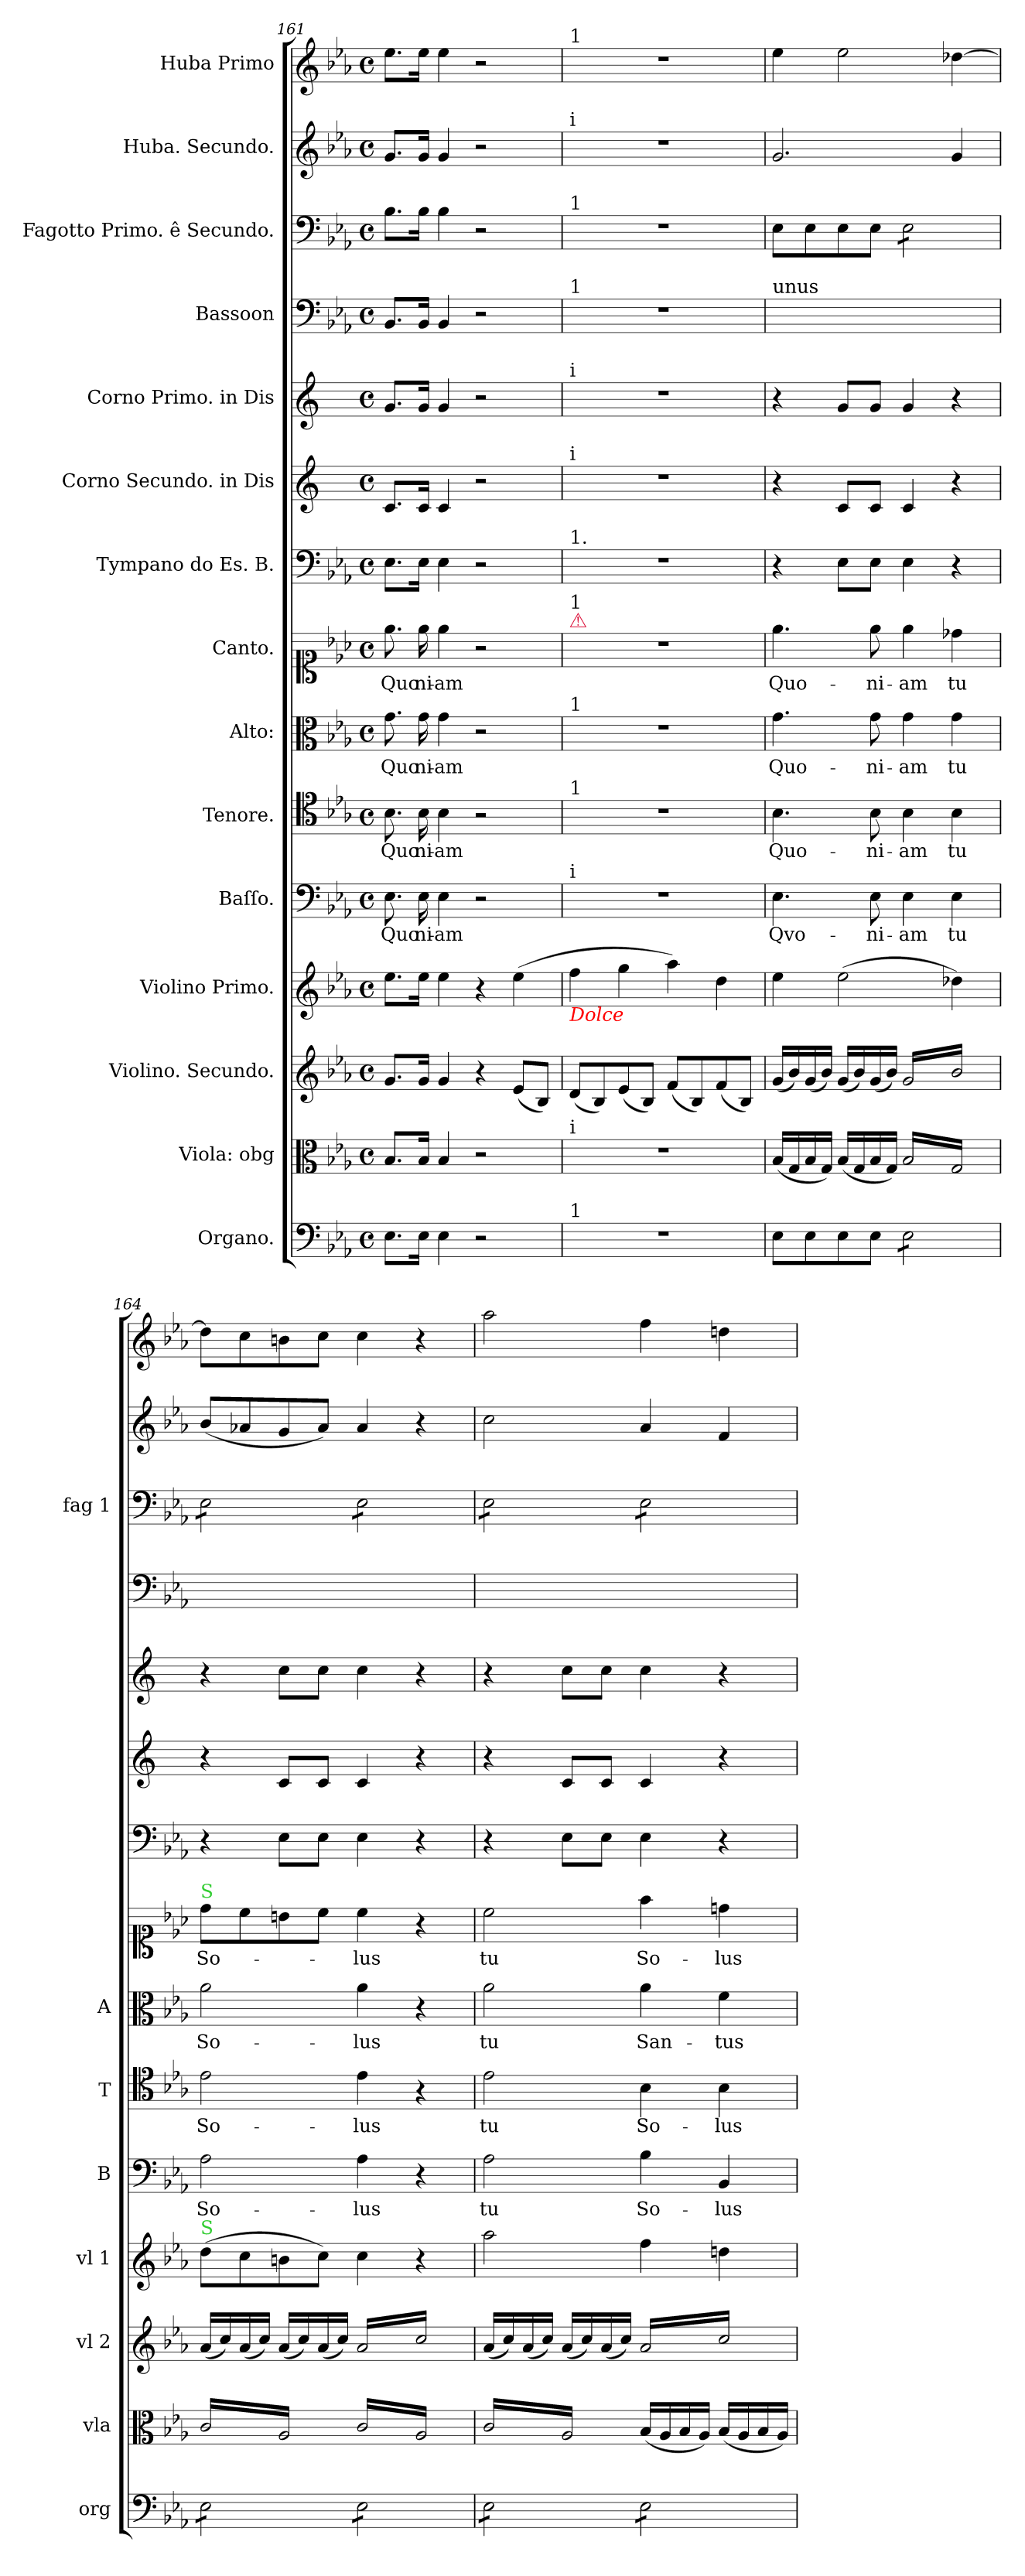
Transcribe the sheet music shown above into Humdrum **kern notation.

**kern	**kern	**kern	**dynam	**kern	**dynam	**kern	**text	**kern	**text	**kern	**text	**kern	**text	**kern	**kern	**kern	**kern	**kern	**kern	**kern
*part15	*part14	*part13	*part13	*part12	*part12	*part11	*part11	*part10	*part10	*part9	*part9	*part8	*part8	*part7	*part6	*part5	*part4	*part3	*part2	*part1
*staff15	*staff14	*staff13	*staff13	*staff12	*staff12	*staff11	*staff11	*staff10	*staff10	*staff9	*staff9	*staff8	*staff8	*staff7	*staff6	*staff5	*staff4	*staff3	*staff2	*staff1
*I"Organo.	*I"Viola: obg	*I"Violino. Secundo.	*	*I"Violino Primo.	*	*I"Baſſo.	*	*I"Tenore.	*	*I"Alto:	*	*I"Canto.	*	*I"Tympano do Es. B.	*I"Corno Secundo. in Dis	*I"Corno Primo. in Dis	*I"Bassoon	*I"Fagotto Primo. ê Secundo.	*I"Huba. Secundo.	*I"Huba Primo
*I'org	*I'vla	*I'vl 2	*	*I'vl 1	*	*I'B	*	*I'T	*	*I'A	*	*	*	*	*	*	*	*I'fag 1	*	*
*clefF4	*clefC3	*clefG2	*	*clefG2	*	*clefF4	*	*clefC4	*	*clefC3	*	*clefC1	*	*clefF4	*clefG2	*clefG2	*clefF4	*clefF4	*clefG2	*clefG2
*	*	*	*	*	*	*	*	*	*	*	*	*	*	*	*ITrd5c9	*ITrd5c9	*	*	*	*
*k[b-e-a-]	*k[b-e-a-]	*k[b-e-a-]	*	*k[b-e-a-]	*	*k[b-e-a-]	*	*k[b-e-a-]	*	*k[b-e-a-]	*	*k[b-e-a-]	*	*k[b-e-a-]	*k[b-e-a-]	*k[b-e-a-]	*k[b-e-a-]	*k[b-e-a-]	*k[b-e-a-]	*k[b-e-a-]
*E-:	*E-:	*E-:	*	*E-:	*	*E-:	*	*	*	*E-:	*	*E-:	*	*	*E-:	*E-:	*	*	*E-:	*E-:
*M4/4	*M4/4	*M4/4	*	*M4/4	*	*M4/4	*	*M4/4	*	*M4/4	*	*M4/4	*	*M4/4	*M4/4	*M4/4	*M4/4	*M4/4	*M4/4	*M4/4
*met(c)	*met(c)	*met(c)	*	*met(c)	*	*met(c)	*	*met(c)	*	*met(c)	*	*met(c)	*	*met(c)	*met(c)	*met(c)	*met(c)	*met(c)	*met(c)	*met(c)
=161	=161	=161	=161	=161	=161	=161	=161	=161	=161	=161	=161	=161	=161	=161	=161	=161	=161	=161	=161	=161
!	!	!	!LO:DY:a	!	!LO:DY:b	!	!LO:LY:i	!	!	!	!	!	!LO:LY:i	!	!	!	!	!	!	!
8.E-\L	8.B-/L	8.g/L	forto	8.ee-\L	forto	8.E-\	Quo-	8.B-\	Quo-	8.g\	Quo-	8.ee-\	Quo-	8.E-\L	8.E-/L	8.B-/L	8.BB-/L	8.B-\L	8.g/L	8.ee-\L
!	!	!	!	!	!	!	!LO:LY:i	!	!	!	!	!	!LO:LY:i	!	!	!	!	!	!	!
16E-\Jk	16B-/Jk	16g/Jk	.	16ee-\Jk	.	16E-\	-ni-	16B-\	-ni-	16g\	-ni-	16ee-\	-ni-	16E-\Jk	16E-/Jk	16B-/Jk	16BB-/Jk	16B-\Jk	16g/Jk	16ee-\Jk
!	!	!	!	!	!	!	!LO:LY:i	!	!	!	!	!	!LO:LY:i	!	!	!	!	!	!	!
4E-\	4B-/	4g/	.	4ee-\	.	4E-\	-am	4B-\	-am	4g\	-am	4ee-\	-am	4E-\	4E-/	4B-/	4BB-/	4B-\	4g/	4ee-\
2r	2r	4r	.	4r	.	2r	.	2r	.	2r	.	2r	.	2r	2r	2r	2r	2r	2r	2r
!	!	!	!LO:DY:a	!	!LO:DY:b	!	!	!	!	!	!	!	!	!	!	!	!	!	!	!
.	.	(8e-/L	pia	(4ee-\	pia	.	.	.	.	.	.	.	.	.	.	.	.	.	.	.
.	.	8B-/J)	.	.	.	.	.	.	.	.	.	.	.	.	.	.	.	.	.	.
=162	=162	=162	=162	=162	=162	=162	=162	=162	=162	=162	=162	=162	=162	=162	=162	=162	=162	=162	=162	=162
!	!	!	!	!	!	!	!	!	!	!	!	!	!	!	!	!	!	!	!	!LO:TX:a:t=1
!	!	!	!	!	!	!	!	!	!	!	!	!	!	!	!	!	!	!	!LO:TX:a:t=i	!
!	!	!	!	!	!	!	!	!	!	!	!	!	!	!	!	!	!	!LO:TX:a:t=1	!	!
!	!	!	!	!	!	!	!	!	!	!	!	!	!	!	!	!	!LO:TX:a:t=1	!	!	!
!	!	!	!	!	!	!	!	!	!	!	!	!	!	!	!	!LO:TX:a:t=i	!	!	!	!
!	!	!	!	!	!	!	!	!	!	!	!	!	!	!	!LO:TX:a:t=i	!	!	!	!	!
!	!	!	!	!	!	!	!	!	!	!	!	!	!	!LO:TX:a:t=1.	!	!	!	!	!	!
!	!	!	!	!	!	!	!	!	!	!	!	!LO:TX:a:color=crimson:t=⚠	!	!	!	!	!	!	!	!
!	!	!	!	!	!	!	!	!	!	!	!	!LO:TX:a:t=1	!	!	!	!	!	!	!	!
!	!	!	!	!	!	!	!	!	!	!LO:TX:a:t=1	!	!	!	!	!	!	!	!	!	!
!	!	!	!	!	!	!	!	!LO:TX:a:t=1	!	!	!	!	!	!	!	!	!	!	!	!
!	!	!	!	!	!	!LO:TX:a:t=i	!	!	!	!	!	!	!	!	!	!	!	!	!	!
!	!	!	!	!LO:TX:b:i:color=red:t=Dolce	!	!	!	!	!	!	!	!	!	!	!	!	!	!	!	!
!	!LO:TX:a:t=i	!	!	!	!	!	!	!	!	!	!	!	!	!	!	!	!	!	!	!
!LO:TX:a:t=1	!	!	!	!	!	!	!	!	!	!	!	!	!	!	!	!	!	!	!	!
1r	1r	(8d/L	.	4ff\	.	1r	.	1r	.	1r	.	1r	.	1r	1r	1r	1r	1r	1r	1r
.	.	8B-/)	.	.	.	.	.	.	.	.	.	.	.	.	.	.	.	.	.	.
.	.	(8e-/	.	4gg\	.	.	.	.	.	.	.	.	.	.	.	.	.	.	.	.
.	.	8B-/J)	.	.	.	.	.	.	.	.	.	.	.	.	.	.	.	.	.	.
.	.	(8f/L	.	4aa-\)	.	.	.	.	.	.	.	.	.	.	.	.	.	.	.	.
.	.	8B-/)	.	.	.	.	.	.	.	.	.	.	.	.	.	.	.	.	.	.
.	.	(8f/	.	4dd\	.	.	.	.	.	.	.	.	.	.	.	.	.	.	.	.
.	.	8B-/J)	.	.	.	.	.	.	.	.	.	.	.	.	.	.	.	.	.	.
=163	=163	=163	=163	=163	=163	=163	=163	=163	=163	=163	=163	=163	=163	=163	=163	=163	=163	=163	=163	=163
!	!	!	!	!	!	!	!	!	!	!	!	!	!	!	!	!	!LO:TX:a:t=unus	!	!	!
!	!	!	!LO:DY:a	!	!LO:DY:b	!	!	!	!	!	!LO:LY:i	!	!	!	!	!	!	!	!	!
8E-\L	(16B-/LL	(16g/LL	forto	4ee-\	forto	4.E-\	Qvo-	4.B-\	Quo-	4.g\	Quo-	4.ee-\	Quo-	4r	4r	4r	8E-\Lyy	8E-\L	2.g/	4ee-\
.	16G/	16b-/)	.	.	.	.	.	.	.	.	.	.	.	.	.	.	.	.	.	.
8E-\	16B-/	(16g/	.	.	.	.	.	.	.	.	.	.	.	.	.	.	8E-\yy	8E-\	.	.
.	16G/JJ)	16b-/JJ)	.	.	.	.	.	.	.	.	.	.	.	.	.	.	.	.	.	.
8E-\	(16B-/LL	(16g/LL	.	(2ee-\	.	.	.	.	.	.	.	.	.	8E-\L	8E-/L	8B-/L	8E-\yy	8E-\	.	2ee-\
.	16G/	16b-/)	.	.	.	.	.	.	.	.	.	.	.	.	.	.	.	.	.	.
!	!	!	!	!	!	!	!	!	!	!	!LO:LY:i	!	!	!	!	!	!	!	!	!
8E-\J	16B-/	(16g/	.	.	.	8E-\	-ni-	8B-\	-ni-	8g\	-ni-	8ee-\	-ni-	8E-\J	8E-/J	8B-/J	8E-\Jyy	8E-\J	.	.
.	16G/JJ)	16b-/JJ)	.	.	.	.	.	.	.	.	.	.	.	.	.	.	.	.	.	.
!	!	!	!	!	!	!	!	!	!	!	!LO:LY:i	!	!	!	!	!	!	!	!	!
*tremolo	*	*	*	*	*	*	*	*	*	*	*	*	*	*	*	*	*	*	*	*
*	*tremolo	*	*	*	*	*	*	*	*	*	*	*	*	*	*	*	*	*	*	*
*	*	*tremolo	*	*	*	*	*	*	*	*	*	*	*	*	*	*	*	*	*	*
*	*	*	*	*	*	*	*	*	*	*	*	*	*	*	*	*	*	*tremolo	*	*
8E-\L	(16B-/LL	(16g/LL	.	.	.	4E-\	-am	4B-\	-am	4g\	-am	4ee-\	-am	4E-\	4E-/	4B-/	8E-\Lyy	8E-\L	.	.
.	16G/)	16b-/)	.	.	.	.	.	.	.	.	.	.	.	.	.	.	.	.	.	.
8E-\	16B-/	16g/	.	.	.	.	.	.	.	.	.	.	.	.	.	.	8E-\yy	8E-\	.	.
.	16G/)	16b-/)	.	.	.	.	.	.	.	.	.	.	.	.	.	.	.	.	.	.
8E-\	16B-/	16g/	.	4dd-X\)	.	4E-\	tu	4B-\	tu	4g\	tu	4dd-X\	tu	4r	4r	4r	8E-\yy	8E-\	4g/	[4dd-X\
.	16G/)	16b-/)	.	.	.	.	.	.	.	.	.	.	.	.	.	.	.	.	.	.
8E-\J	16B-/	16g/	.	.	.	.	.	.	.	.	.	.	.	.	.	.	8E-\Jyy	8E-\J	.	.
.	16G/)JJ	16b-/)JJ	.	.	.	.	.	.	.	.	.	.	.	.	.	.	.	.	.	.
*	*	*Xtremolo	*	*	*	*	*	*	*	*	*	*	*	*	*	*	*	*	*	*
=164	=164	=164	=164	=164	=164	=164	=164	=164	=164	=164	=164	=164	=164	=164	=164	=164	=164	=164	=164	=164
!	!	!	!	!	!	!	!	!	!	!	!	!LO:TX:a:color=limegreen:t=S	!	!	!	!	!	!	!	!
!	!	!	!	!LO:TX:a:color=limegreen:t=S	!	!	!	!	!	!	!	!	!	!	!	!	!	!	!	!
8E-\L	(16c/LL	(16a-/LL	.	(8dd\L	.	2A-\	So-	2e-\	So-	2a-\	So-	8dd\L	So-	4r	4r	4r	8E-\Lyy	8E-\L	(8b-/L	8dd-\L]
.	16A-/)	16cc/)	.	.	.	.	.	.	.	.	.	.	.	.	.	.	.	.	.	.
8E-\	16c/	(16a-/	.	8cc\	.	.	.	.	.	.	.	8cc\	.	.	.	.	8E-\yy	8E-\	8a-X/	8cc\
.	16A-/)	16cc/JJ)	.	.	.	.	.	.	.	.	.	.	.	.	.	.	.	.	.	.
8E-\	16c/	(16a-/LL	.	8bn\	.	.	.	.	.	.	.	8bn\	.	8E-\L	8E-/L	8e-\L	8E-\yy	8E-\	8g/	8bn\
.	16A-/)	16cc/)	.	.	.	.	.	.	.	.	.	.	.	.	.	.	.	.	.	.
8E-\J	16c/	(16a-/	.	8cc\J)	.	.	.	.	.	.	.	8cc\J	.	8E-\J	8E-/J	8e-\J	8E-\Jyy	8E-\J	8a-/J)	8cc\J
.	16A-/)JJ	16cc/JJ)	.	.	.	.	.	.	.	.	.	.	.	.	.	.	.	.	.	.
*	*	*tremolo	*	*	*	*	*	*	*	*	*	*	*	*	*	*	*	*	*	*
8E-\L	(16c/LL	(16a-/LL	.	4cc\	.	4A-\	-lus	4e-\	-lus	4a-\	-lus	4cc\	-lus	4E-\	4E-/	4e-\	8E-\Lyy	8E-\L	4a-/	4cc\
.	16A-/)	16cc/)	.	.	.	.	.	.	.	.	.	.	.	.	.	.	.	.	.	.
8E-\	16c/	16a-/	.	.	.	.	.	.	.	.	.	.	.	.	.	.	8E-\yy	8E-\	.	.
.	16A-/)	16cc/)	.	.	.	.	.	.	.	.	.	.	.	.	.	.	.	.	.	.
8E-\	16c/	16a-/	.	4r	.	4r	.	4r	.	4r	.	4r	.	4r	4r	4r	8E-\yy	8E-\	4r	4r
.	16A-/)	16cc/)	.	.	.	.	.	.	.	.	.	.	.	.	.	.	.	.	.	.
8E-\J	16c/	16a-/	.	.	.	.	.	.	.	.	.	.	.	.	.	.	8E-\Jyy	8E-\J	.	.
.	16A-/)JJ	16cc/)JJ	.	.	.	.	.	.	.	.	.	.	.	.	.	.	.	.	.	.
*	*	*Xtremolo	*	*	*	*	*	*	*	*	*	*	*	*	*	*	*	*	*	*
=165	=165	=165	=165	=165	=165	=165	=165	=165	=165	=165	=165	=165	=165	=165	=165	=165	=165	=165	=165	=165
8E-\L	(16c/LL	(16a-/LL	.	2aa-\	.	2A-\	tu	2e-\	tu	2a-\	tu	2cc\	tu	4r	4r	4r	8E-\Lyy	8E-\L	2cc\	2aa-\
.	16A-/)	16cc/)	.	.	.	.	.	.	.	.	.	.	.	.	.	.	.	.	.	.
8E-\	16c/	(16a-/	.	.	.	.	.	.	.	.	.	.	.	.	.	.	8E-\yy	8E-\	.	.
.	16A-/)	16cc/JJ)	.	.	.	.	.	.	.	.	.	.	.	.	.	.	.	.	.	.
8E-\	16c/	(16a-/LL	.	.	.	.	.	.	.	.	.	.	.	8E-\L	8E-/L	8e-\L	8E-\yy	8E-\	.	.
.	16A-/)	16cc/)	.	.	.	.	.	.	.	.	.	.	.	.	.	.	.	.	.	.
8E-\J	16c/	(16a-/	.	.	.	.	.	.	.	.	.	.	.	8E-\J	8E-/J	8e-\J	8E-\Jyy	8E-\J	.	.
.	16A-/)JJ	16cc/JJ)	.	.	.	.	.	.	.	.	.	.	.	.	.	.	.	.	.	.
*	*Xtremolo	*	*	*	*	*	*	*	*	*	*	*	*	*	*	*	*	*	*	*
*	*	*tremolo	*	*	*	*	*	*	*	*	*	*	*	*	*	*	*	*	*	*
8E-\L	(16B-/LL	(16a-/LL	.	4ff\	.	4B-\	So-	4B-\	So-	4a-\	San-	4ff\	So-	4E-\	4E-/	4e-\	8E-\Lyy	8E-\L	4a-/	4ff\
.	16A-/	16cc/)	.	.	.	.	.	.	.	.	.	.	.	.	.	.	.	.	.	.
8E-\	16B-/	16a-/	.	.	.	.	.	.	.	.	.	.	.	.	.	.	8E-\yy	8E-\	.	.
.	16A-/JJ)	16cc/)	.	.	.	.	.	.	.	.	.	.	.	.	.	.	.	.	.	.
8E-\	(16B-/LL	16a-/	.	4ddn\	.	4BB-/	-lus	4B-\	-lus	4f\	-tus	4ddn\	-lus	4r	4r	4r	8E-\yy	8E-\	4f/	4ddn\
.	16A-/	16cc/)	.	.	.	.	.	.	.	.	.	.	.	.	.	.	.	.	.	.
8E-\J	16B-/	16a-/	.	.	.	.	.	.	.	.	.	.	.	.	.	.	8E-\Jyy	8E-\J	.	.
*	*	*	*	*	*	*	*	*	*	*	*	*	*	*	*	*	*	*Xtremolo	*	*
*Xtremolo	*	*	*	*	*	*	*	*	*	*	*	*	*	*	*	*	*	*	*	*
.	16A-/JJ)	16cc/)JJ	.	.	.	.	.	.	.	.	.	.	.	.	.	.	.	.	.	.
*	*	*Xtremolo	*	*	*	*	*	*	*	*	*	*	*	*	*	*	*	*	*	*
.	.	.	.	.	.	.	.	.	.	.	.	.	.	.	.	.	.	.	.	.
.	.	.	.	.	.	.	.	.	.	.	.	.	.	.	.	.	.	.	.	.
.	.	.	.	.	.	.	.	.	.	.	.	.	.	.	.	.	.	.	.	.
.	.	.	.	.	.	.	.	.	.	.	.	.	.	.	.	.	.	.	.	.
=	=	=	=	=	=	=	=	=	=	=	=	=	=	=	=	=	=	=	=	=
*-	*-	*-	*-	*-	*-	*-	*-	*-	*-	*-	*-	*-	*-	*-	*-	*-	*-	*-	*-	*-
